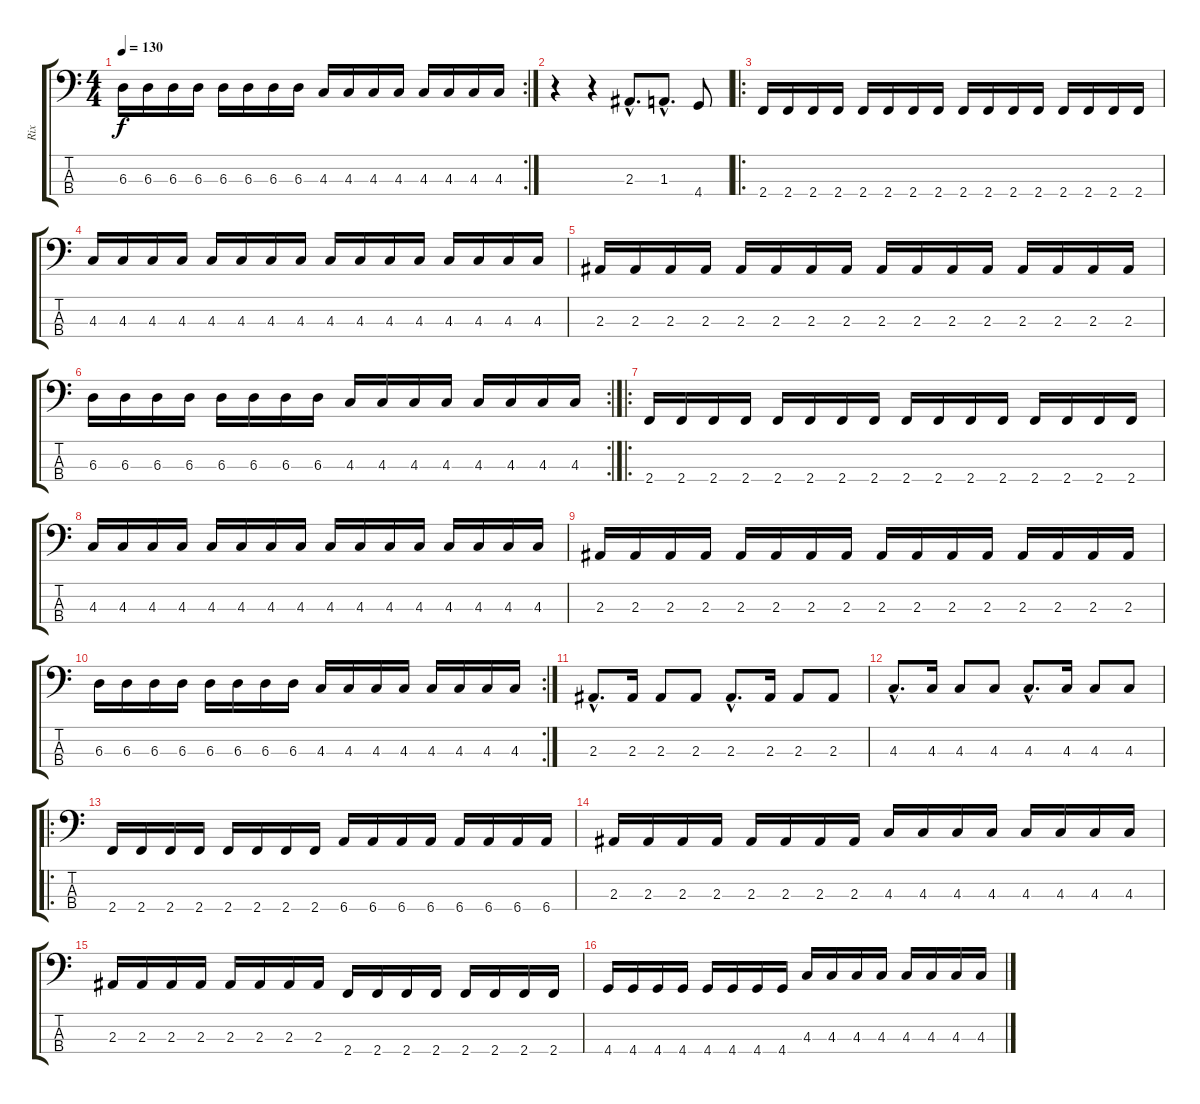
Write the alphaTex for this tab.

\track ("Rix" "Rix") {instrument electricbasspick}
\staff {score tabs}
\tuning (Gb2 Db2 Ab1 Eb1) {hide}
\rc 2
\ts (4 4)
\tempo 130
\clef f4
\ks c
6.3.16{dy f} 6.3.16 6.3.16 6.3.16 6.3.16 6.3.16 6.3.16 6.3.16 4.3.16 4.3.16 4.3.16 4.3.16 4.3.16 4.3.16 4.3.16 4.3.16 |
r.4 r.4 2.3{hac}.8{d} 1.3{hac}.8{d} 4.4.8 |
\ro
2.4.16 2.4.16 2.4.16 2.4.16 2.4.16 2.4.16 2.4.16 2.4.16 2.4.16 2.4.16 2.4.16 2.4.16 2.4.16 2.4.16 2.4.16 2.4.16 |
4.3.16 4.3.16 4.3.16 4.3.16 4.3.16 4.3.16 4.3.16 4.3.16 4.3.16 4.3.16 4.3.16 4.3.16 4.3.16 4.3.16 4.3.16 4.3.16 |
2.3.16 2.3.16 2.3.16 2.3.16 2.3.16 2.3.16 2.3.16 2.3.16 2.3.16 2.3.16 2.3.16 2.3.16 2.3.16 2.3.16 2.3.16 2.3.16 |
\rc 2
6.3.16 6.3.16 6.3.16 6.3.16 6.3.16 6.3.16 6.3.16 6.3.16 4.3.16 4.3.16 4.3.16 4.3.16 4.3.16 4.3.16 4.3.16 4.3.16 |
\ro
2.4.16 2.4.16 2.4.16 2.4.16 2.4.16 2.4.16 2.4.16 2.4.16 2.4.16 2.4.16 2.4.16 2.4.16 2.4.16 2.4.16 2.4.16 2.4.16 |
4.3.16 4.3.16 4.3.16 4.3.16 4.3.16 4.3.16 4.3.16 4.3.16 4.3.16 4.3.16 4.3.16 4.3.16 4.3.16 4.3.16 4.3.16 4.3.16 |
2.3.16 2.3.16 2.3.16 2.3.16 2.3.16 2.3.16 2.3.16 2.3.16 2.3.16 2.3.16 2.3.16 2.3.16 2.3.16 2.3.16 2.3.16 2.3.16 |
\rc 2
6.3.16 6.3.16 6.3.16 6.3.16 6.3.16 6.3.16 6.3.16 6.3.16 4.3.16 4.3.16 4.3.16 4.3.16 4.3.16 4.3.16 4.3.16 4.3.16 |
2.3{hac}.8{d} 2.3.16 2.3.8 2.3.8 2.3{hac}.8{d} 2.3.16 2.3.8 2.3.8 |
4.3{hac}.8{d} 4.3.16 4.3.8 4.3.8 4.3{hac}.8{d} 4.3.16 4.3.8 4.3.8 |
\ro
2.4.16 2.4.16 2.4.16 2.4.16 2.4.16 2.4.16 2.4.16 2.4.16 6.4.16 6.4.16 6.4.16 6.4.16 6.4.16 6.4.16 6.4.16 6.4.16 |
2.3.16 2.3.16 2.3.16 2.3.16 2.3.16 2.3.16 2.3.16 2.3.16 4.3.16 4.3.16 4.3.16 4.3.16 4.3.16 4.3.16 4.3.16 4.3.16 |
2.3.16 2.3.16 2.3.16 2.3.16 2.3.16 2.3.16 2.3.16 2.3.16 2.4.16 2.4.16 2.4.16 2.4.16 2.4.16 2.4.16 2.4.16 2.4.16 |
4.4.16 4.4.16 4.4.16 4.4.16 4.4.16 4.4.16 4.4.16 4.4.16 4.3.16 4.3.16 4.3.16 4.3.16 4.3.16 4.3.16 4.3.16 4.3.16
